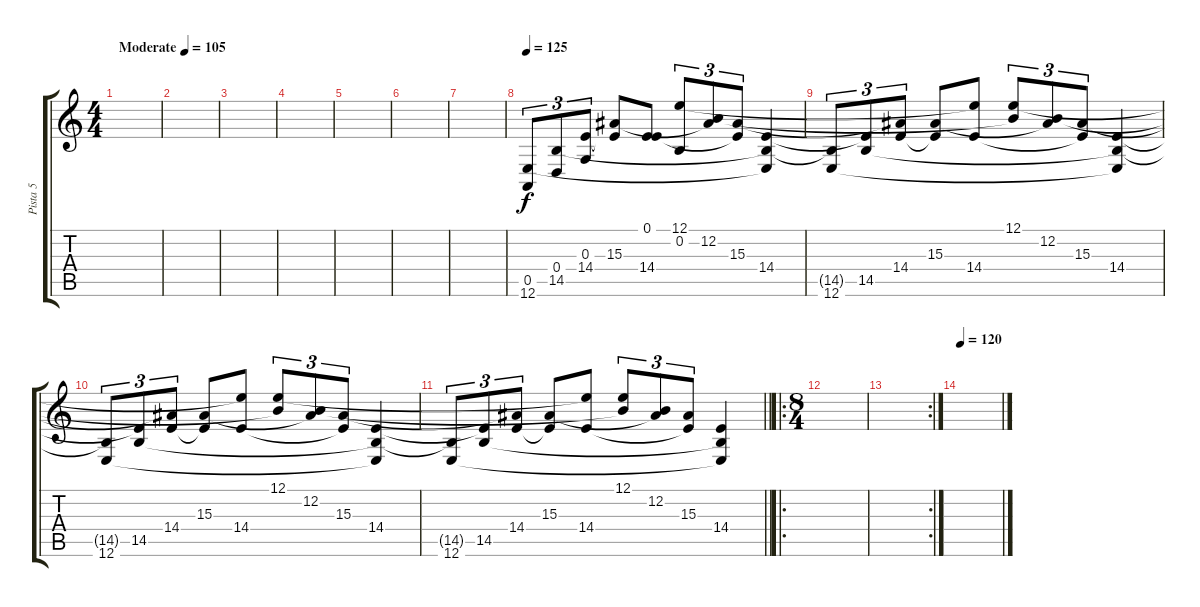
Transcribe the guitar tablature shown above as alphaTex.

\track ("Pista 5" "Pista 5") {instrument pad1newage}
\staff {score tabs}
\tuning (E4 B3 G3 D3 A2 E2) {hide}
\ts (4 4)
\tempo (105 "Moderate")
\clef g2
\ks c
|
|
|
|
|
|
|
\tempo 125
(0.5 12.6).8{tu (3 2)} (0.4 14.5).8{tu (3 2)} (0.3 14.4).8{tu (3 2)} (15.3 14.4{t}).8 (0.1 14.4).8 (12.1 0.2).8{tu (3 2)} (12.2 15.3{t}).8{tu (3 2)} (15.3 14.4{t}).8{tu (3 2)} (14.4 14.5{t} 12.6{t}).4 |
(14.5{t} 12.6).8{tu (3 2)} (14.4{t} 14.5).8{tu (3 2)} (15.3{t} 14.4).8{tu (3 2)} (15.3 14.4{t}).8 (12.1{t} 14.4).8 (12.1 12.2{t}).8{tu (3 2)} (12.2 15.3{t}).8{tu (3 2)} (15.3 14.4{t}).8{tu (3 2)} (14.4 14.5{t} 12.6{t}).4 |
(14.5{t} 12.6).8{tu (3 2)} (14.4{t} 14.5).8{tu (3 2)} (15.3{t} 14.4).8{tu (3 2)} (15.3 14.4{t}).8 (12.1{t} 14.4).8 (12.1 12.2{t}).8{tu (3 2)} (12.2 15.3{t}).8{tu (3 2)} (15.3 14.4{t}).8{tu (3 2)} (14.4 14.5{t} 12.6{t}).4 |
\barLineRight lightlight
(14.5{t} 12.6).8{tu (3 2)} (14.4{t} 14.5).8{tu (3 2)} (15.3{t} 14.4).8{tu (3 2)} (15.3 14.4{t}).8 (12.1{t} 14.4).8 (12.1 12.2{t}).8{tu (3 2)} (12.2 15.3{t}).8{tu (3 2)} (15.3 14.4{t}).8{tu (3 2)} (14.4 14.5{t} 12.6{t}).4 |
\ro
\ts (8 4)
|
\rc 2
|
\tempo 120
